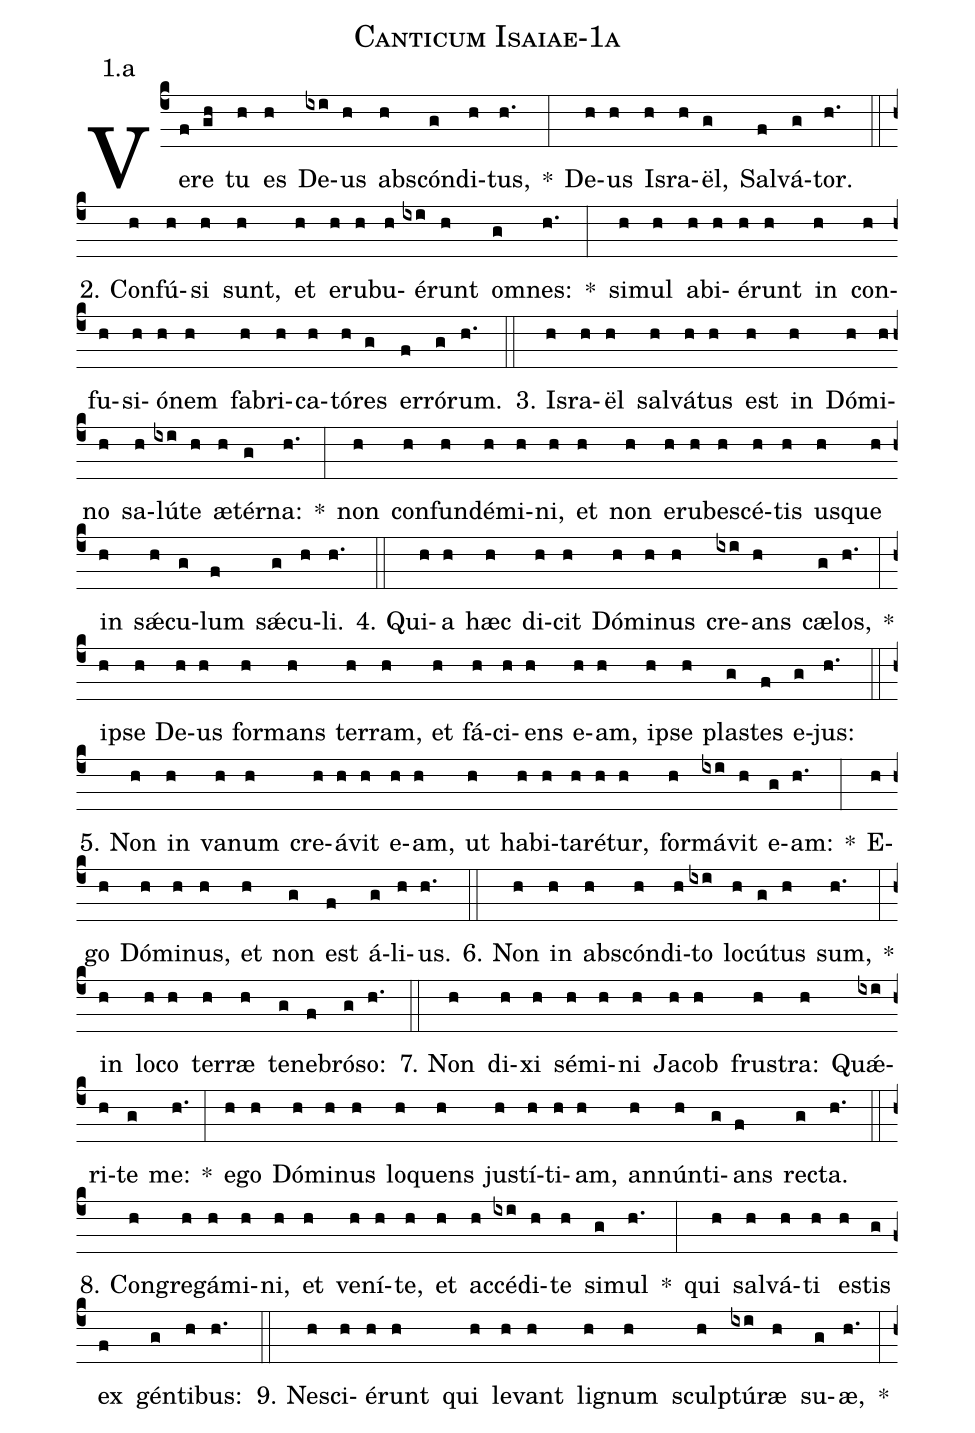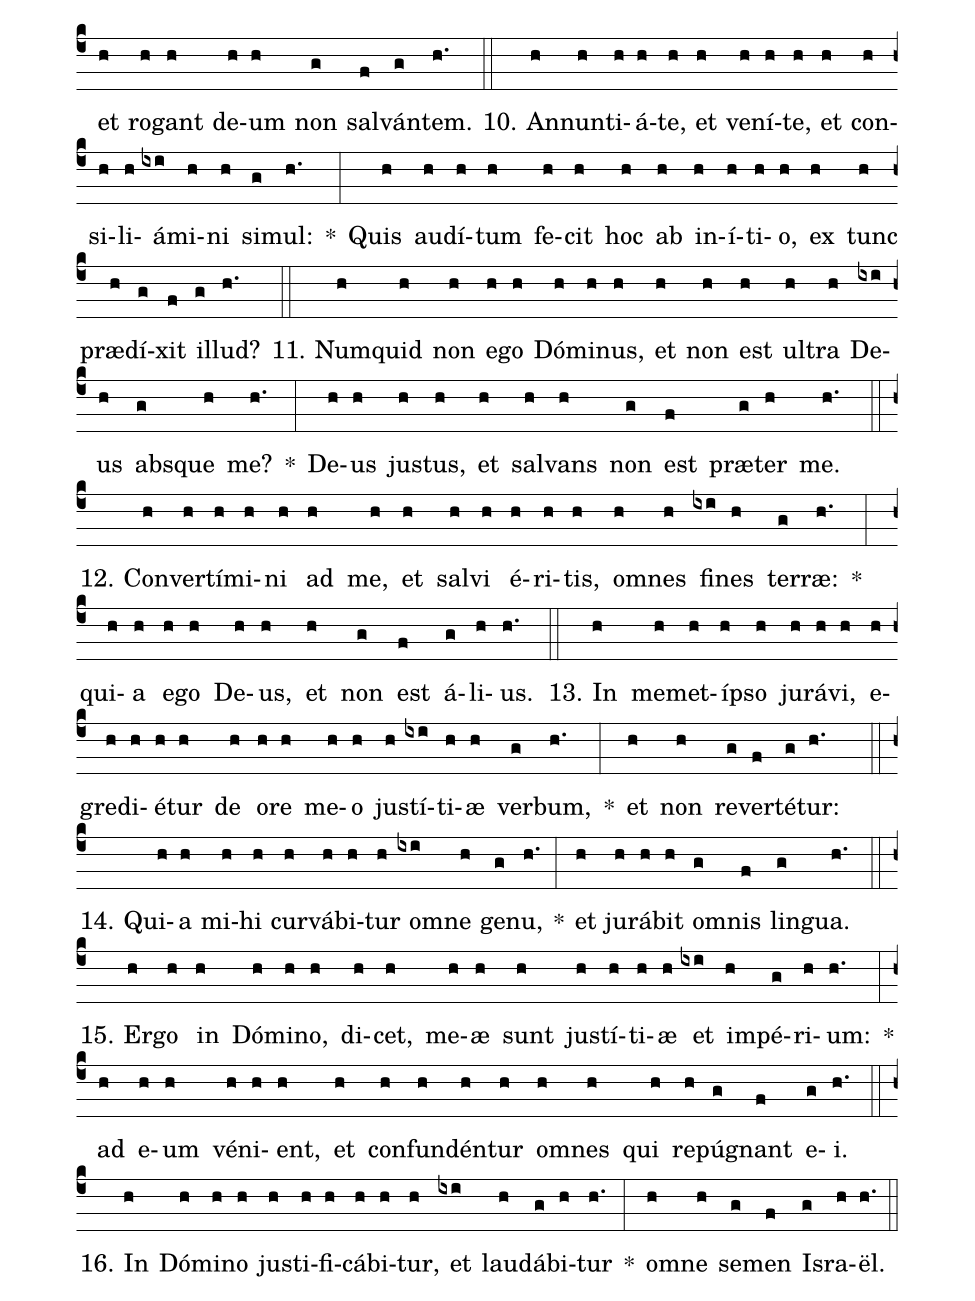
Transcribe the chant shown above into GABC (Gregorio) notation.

name: Canticum Isaiae-1a;
annotation: 1.a;
%%
(c4)Ve(f)re(gh) tu(h) es(h) De(ixi)us(h) abs(h)cón(g)di(h)tus,(h.) *(:) De(h)us(h) Is(h)ra(h)ël,(g) Sal(f)vá(g)tor.(h.) (::)
2. Con(h)fú(h)si(h) sunt,(h) et(h) e(h)ru(h)bu(h)é(ixi)runt(h) om(g)nes:(h.) *(:) si(h)mul(h) ab(h)i(h)é(h)runt(h) in(h) con(h)fu(h)si(h)ó(h)nem(h) fa(h)bri(h)ca(h)tó(h)res(g) er(f)ró(g)rum.(h.) (::)
3. Is(h)ra(h)ël(h) sal(h)vá(h)tus(h) est(h) in(h) Dó(h)mi(h)no(h) sa(h)lú(ixi)te(h) æ(h)tér(g)na:(h.) *(:) non(h) con(h)fun(h)dé(h)mi(h)ni,(h) et(h) non(h) e(h)ru(h)be(h)scé(h)tis(h) us(h)que(h) in(h) sǽ(h)cu(g)lum(f) sǽ(g)cu(h)li.(h.) (::)
4. Qui(h)a(h) hæc(h) di(h)cit(h) Dó(h)mi(h)nus(h) cre(ixi)ans(h) cæ(g)los,(h.) *(:) ip(h)se(h) De(h)us(h) for(h)mans(h) ter(h)ram,(h) et(h) fá(h)ci(h)ens(h) e(h)am,(h) ip(h)se(h) plas(g)tes(f) e(g)jus:(h.) (::)
5. Non(h) in(h) va(h)num(h) cre(h)á(h)vit(h) e(h)am,(h) ut(h) ha(h)bi(h)ta(h)ré(h)tur,(h) for(h)má(ixi)vit(h) e(g)am:(h.) *(:) E(h)go(h) Dó(h)mi(h)nus,(h) et(h) non(g) est(f) á(g)li(h)us.(h.) (::)
6. Non(h) in(h) abs(h)cón(h)di(h)to(ixi) lo(h)cú(g)tus(h) sum,(h.) *(:) in(h) lo(h)co(h) ter(h)ræ(h) te(g)ne(f)bró(g)so:(h.) (::)
7. Non(h) di(h)xi(h) sé(h)mi(h)ni(h) Ja(h)cob(h) frus(h)tra:(h) Quǽ(ixi)ri(h)te(g) me:(h.) *(:) e(h)go(h) Dó(h)mi(h)nus(h) lo(h)quens(h) jus(h)tí(h)ti(h)am,(h) an(h)nún(h)ti(g)ans(f) rec(g)ta.(h.) (::)
8. Con(h)gre(h)gá(h)mi(h)ni,(h) et(h) ve(h)ní(h)te,(h) et(h) ac(h)cé(ixi)di(h)te(h) si(g)mul(h.) *(:) qui(h) sal(h)vá(h)ti(h) es(h)tis(g) ex(f) gén(g)ti(h)bus:(h.) (::)
9. Ne(h)sci(h)é(h)runt(h) qui(h) le(h)vant(h) li(h)gnum(h) sculp(h)tú(ixi)ræ(h) su(g)æ,(h.) *(:) et(h) ro(h)gant(h) de(h)um(h) non(g) sal(f)ván(g)tem.(h.) (::)
10. An(h)nun(h)ti(h)á(h)te,(h) et(h) ve(h)ní(h)te,(h) et(h) con(h)si(h)li(h)á(ixi)mi(h)ni(h) si(g)mul:(h.) *(:) Quis(h) au(h)dí(h)tum(h) fe(h)cit(h) hoc(h) ab(h) in(h)í(h)ti(h)o,(h) ex(h) tunc(h) præ(h)dí(g)xit(f) il(g)lud?(h.) (::)
11. Num(h)quid(h) non(h) e(h)go(h) Dó(h)mi(h)nus,(h) et(h) non(h) est(h) ul(h)tra(h) De(ixi)us(h) abs(g)que(h) me?(h.) *(:) De(h)us(h) jus(h)tus,(h) et(h) sal(h)vans(h) non(g) est(f) præ(g)ter(h) me.(h.) (::)
12. Con(h)ver(h)tí(h)mi(h)ni(h) ad(h) me,(h) et(h) sal(h)vi(h) é(h)ri(h)tis,(h) om(h)nes(h) fi(ixi)nes(h) ter(g)ræ:(h.) *(:) qui(h)a(h) e(h)go(h) De(h)us,(h) et(h) non(g) est(f) á(g)li(h)us.(h.) (::)
13. In(h) me(h)met(h)íp(h)so(h) ju(h)rá(h)vi,(h) e(h)gre(h)di(h)é(h)tur(h) de(h) o(h)re(h) me(h)o(h) jus(h)tí(ixi)ti(h)æ(h) ver(g)bum,(h.) *(:) et(h) non(h) re(g)ver(f)té(g)tur:(h.) (::)
14. Qui(h)a(h) mi(h)hi(h) cur(h)vá(h)bi(h)tur(h) om(ixi)ne(h) ge(g)nu,(h.) *(:) et(h) ju(h)rá(h)bit(h) om(g)nis(f) lin(g)gua.(h.) (::)
15. Er(h)go(h) in(h) Dó(h)mi(h)no,(h) di(h)cet,(h) me(h)æ(h) sunt(h) jus(h)tí(h)ti(h)æ(h) et(ixi) im(h)pé(g)ri(h)um:(h.) *(:) ad(h) e(h)um(h) vé(h)ni(h)ent,(h) et(h) con(h)fun(h)dén(h)tur(h) om(h)nes(h) qui(h) re(h)pú(g)gnant(f) e(g)i.(h.) (::)
16. In(h) Dó(h)mi(h)no(h) jus(h)ti(h)fi(h)cá(h)bi(h)tur,(h) et(ixi) lau(h)dá(g)bi(h)tur(h.) *(:) om(h)ne(h) se(g)men(f) Is(g)ra(h)ël.(h.) (::)
